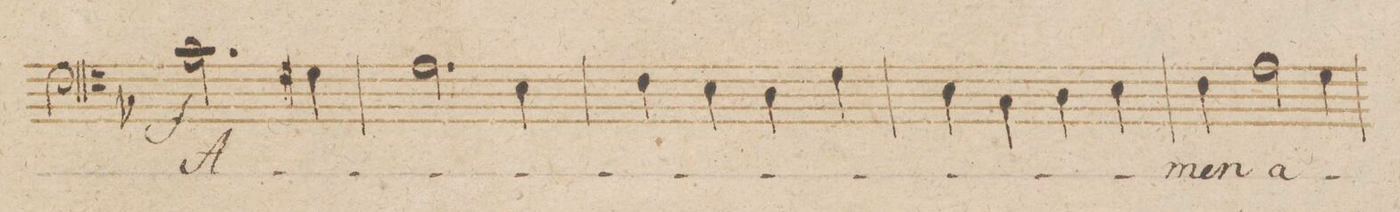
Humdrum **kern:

**kern	**text	**dynam
*I"Basso.	*	*
*clefF4	*	*
*k[b-]	*	*
*met(c)	*	*
*M4/4	*	*
2.c\	A-	f
4G#X\	.	.
=165	=165	=165
2.A\	.	.
4E\	.	.
=166	=166	=166
4F\	.	.
4E\	.	.
4D\	.	.
4G\	.	.
=167	=167	=167
4E\	.	.
4C\	.	.
4D\	.	.
4E\	.	.
=168	=168	=168
4F\	-men	.
2A\	a-	.
4G\	.	.
=169	=169	=169
*-	*-	*-
